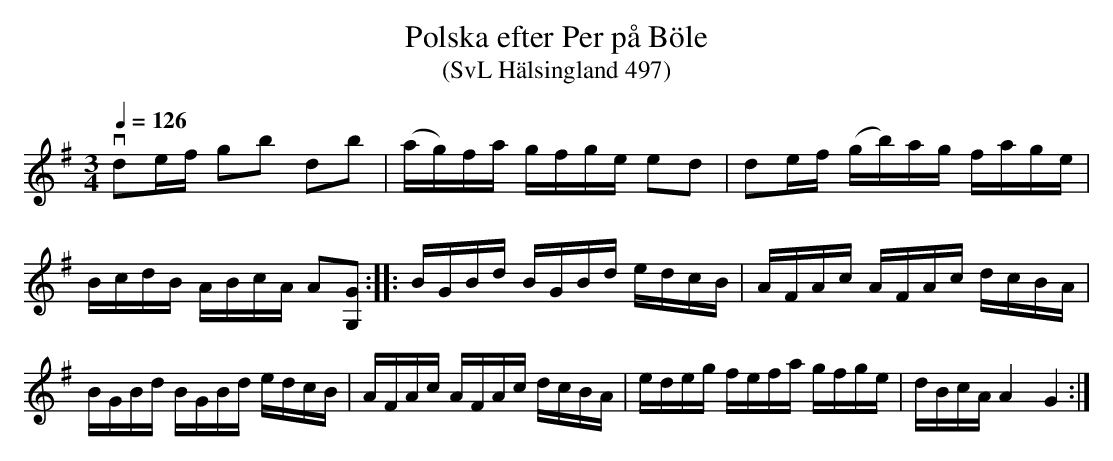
X:1
T:Polska efter Per på Böle
T:(SvL Hälsingland 497)
Q:1/4=126
M:3/4
L:1/16
K:G
vd2ef g2b2 d2b2 | (ag)fa gfge e2d2 | d2ef (gb)ag fage |
BcdB ABcA A2[G,G]2 :: BGBd BGBd edcB | AFAc AFAc dcBA |
BGBd BGBd edcB | AFAc AFAc dcBA | edeg fefa gfge | dBcA A4 G4 :|
